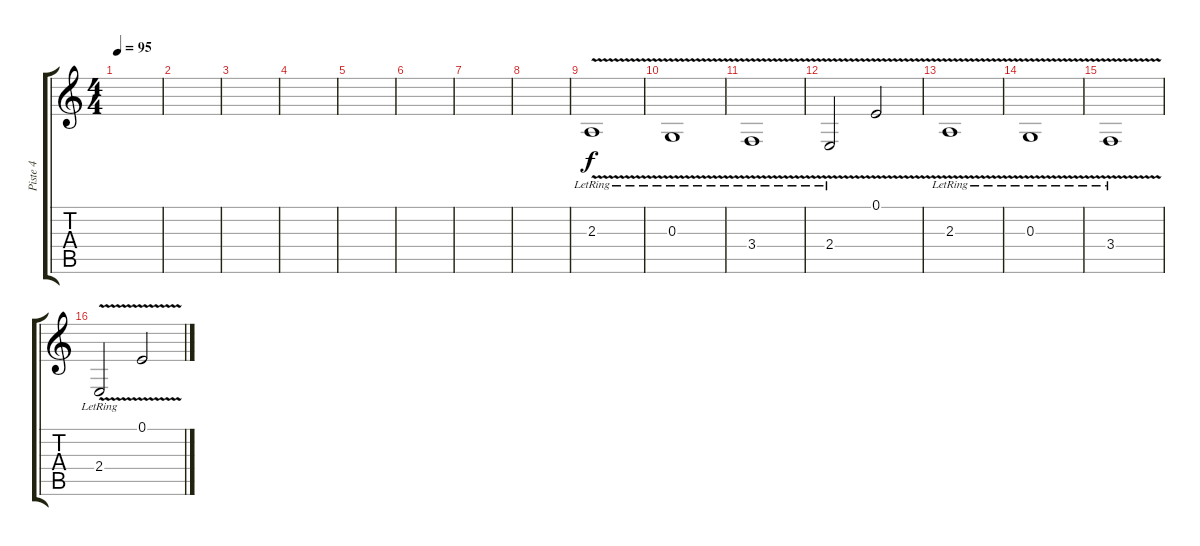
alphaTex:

\track ("Piste 4" "Piste 4") {instrument voiceoohs}
\staff {score tabs}
\tuning (E4 B3 G3 D3 A2 E2) {hide}
\ts (4 4)
\tempo 95
\clef g2
\ks c
|
|
|
|
|
|
|
|
2.3{v lr}.1 |
0.3{v lr}.1 |
3.4{v lr}.1 |
2.4{v lr}.2 0.1{v}.2 |
2.3{v lr}.1 |
0.3{v lr}.1 |
3.4{v lr}.1 |
2.4{v lr}.2 0.1{v}.2
